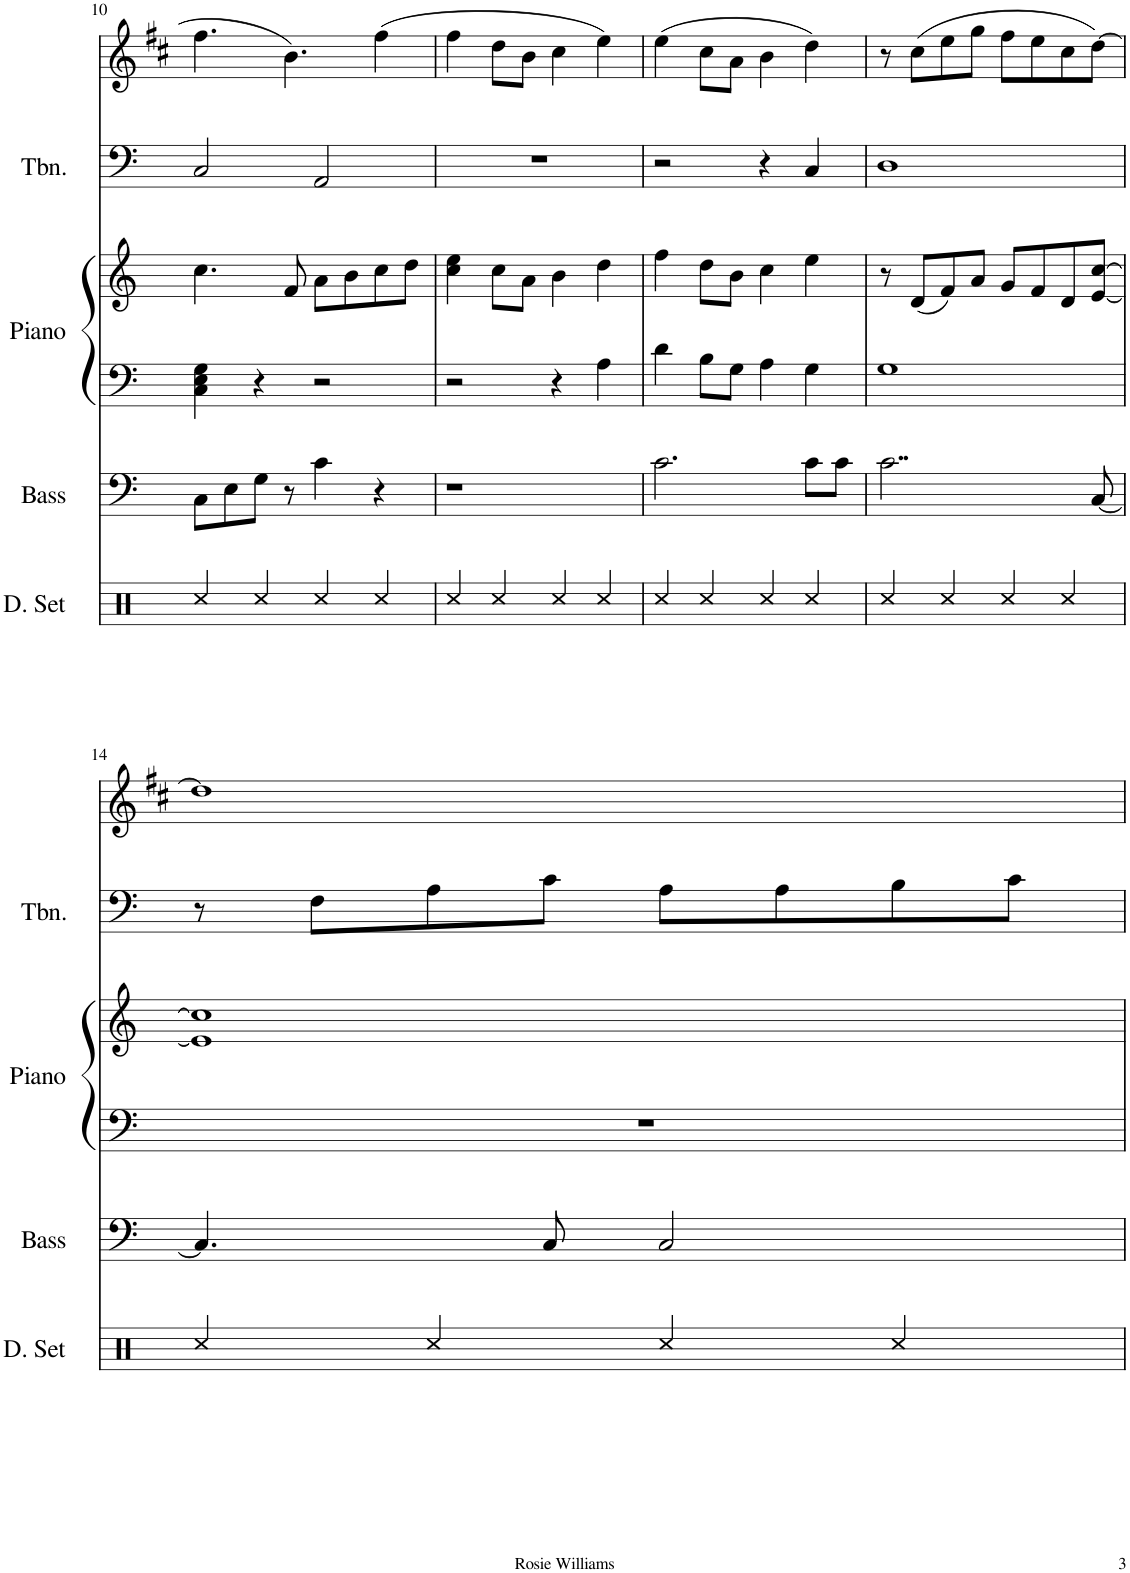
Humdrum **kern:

**kern	**kern	**kern	**kern	**kern	**kern
*part5	*part4	*part3	*part3	*part2	*part1
*staff6	*staff5	*staff4	*staff3	*staff2	*staff1
*I"Drumset	*I"Bass	*I"Piano	*	*I"Trombone	*I"Trumpet
*I'D. Set	*I'Bass	*I'Piano	*	*I'Tbn.	*I'Tpt
!!LO:PB:g=z
*clefX	*clefF4	*clefF4	*clefG2	*clefF4	*clefG2
*	*Trd7c12	*	*	*	*Trd1c2
*k[]	*k[]	*k[]	*k[]	*k[]	*k[f#c#]
*M4/4	*M4/4	*M4/4	*M4/4	*M4/4	*M4/4
=10	=10	=10	=10	=10	=10
4Rcc/	8C\L	4C\ 4E\ 4G\	4.cc\	2C/	4.ff#\
.	8E\	.	.	.	.
4Rcc/	8G\J	4r	.	.	.
.	8r	.	8f/	.	4.b\
4Rcc/	4c\	2r	8a\L	2AA/	.
.	.	.	8b\	.	.
4Rcc/	4r	.	8cc\	.	(>4ff#\
.	.	.	8dd\J	.	.
=11	=11	=11	=11	=11	=11
4Rcc/	1r	2r	4cc\ 4ee\	1r	4ff#\
4Rcc/	.	.	8cc\L	.	8dd\L
.	.	.	8a\J	.	8b\J
4Rcc/	.	4r	4b\	.	4cc#\
4Rcc/	.	4A\	4dd\	.	4ee\)
=12	=12	=12	=12	=12	=12
4Rcc/	2.c\	4d\	4ff\	2r	(>4ee\
4Rcc/	.	8B\L	8dd\L	.	8cc#\L
.	.	8G\J	8b\J	.	8a\J
4Rcc/	.	4A\	4cc\	4r	4b\
4Rcc/	8c\L	4G\	4ee\	4C/	4dd\)
.	8c\J	.	.	.	.
=13	=13	=13	=13	=13	=13
4Rcc/	2..c\	1G	8r	1D	8r
.	.	.	(<8d/L	.	(>8cc#\L
4Rcc/	.	.	8f/)	.	8ee\
.	.	.	8a/J	.	8gg\J
4Rcc/	.	.	8g/L	.	8ff#\L
.	.	.	8f/	.	8ee\
4Rcc/	.	.	8d/	.	8cc#\
.	[8C/	.	[8e/ [8cc/J	.	[8dd\J)
!!LO:LB:g=z
=14	=14	=14	=14	=14	=14
4Rcc/	4.C/]	1r	1e] 1cc]	8r	1dd]
.	.	.	.	8F\L	.
4Rcc/	.	.	.	8A\	.
.	8C/	.	.	8c\J	.
4Rcc/	2C/	.	.	8A\L	.
.	.	.	.	8A\	.
4Rcc/	.	.	.	8B\	.
.	.	.	.	8c\J	.
=	=	=	=	=	=
*-	*-	*-	*-	*-	*-
